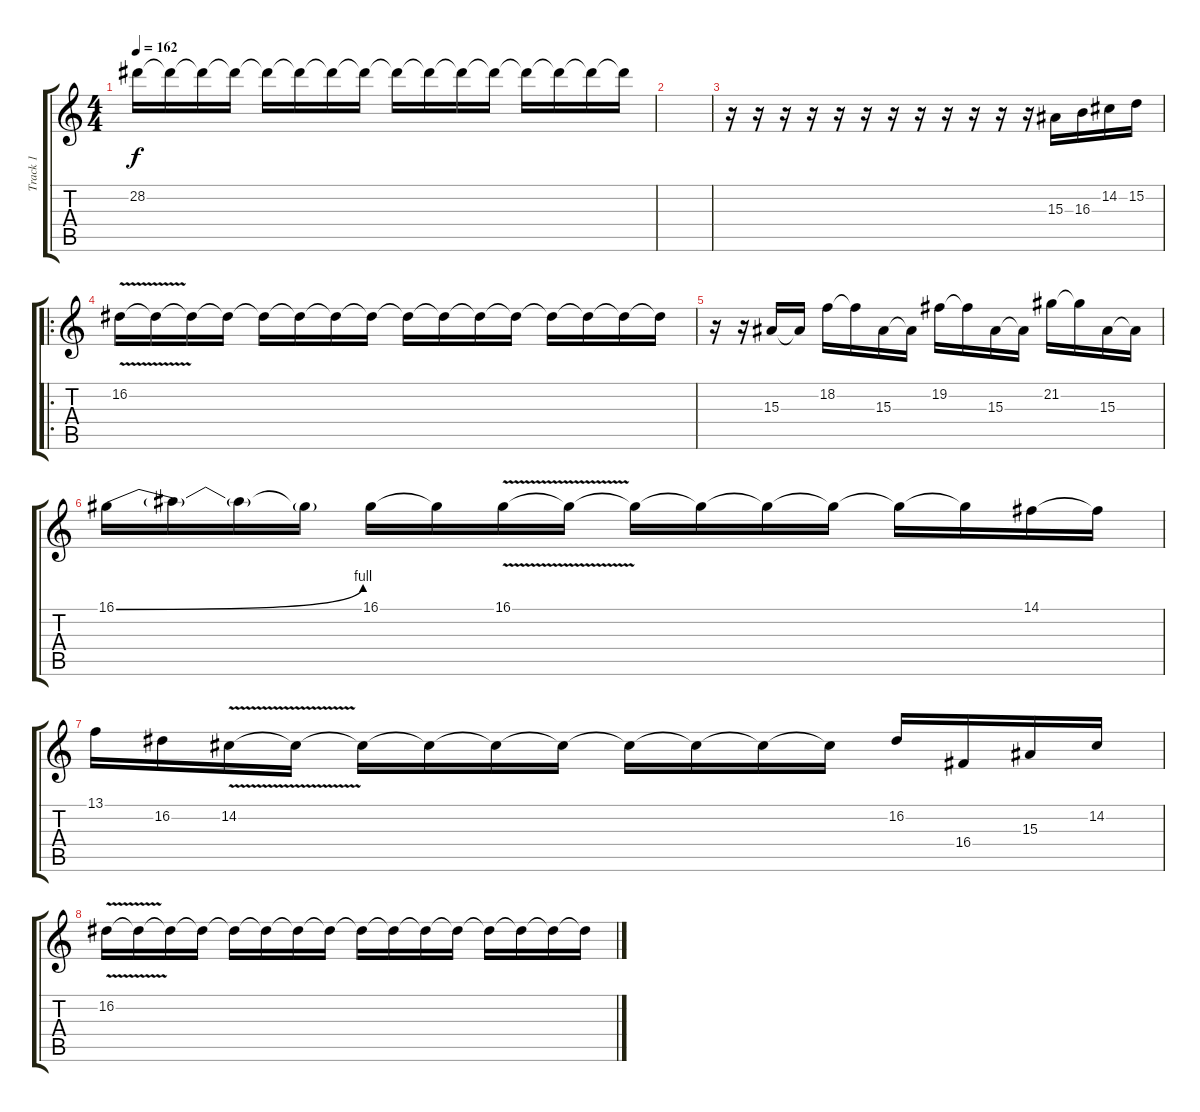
\track ("Track 1" "Track 1") {instrument lead5charang}
\staff {score tabs}
\tuning (E4 B3 G3 D3 A2 E2) {hide}
\ts (4 4)
\tempo 162
\clef g2
\ks c
28.2{t}.16{dy f} 28.2{t}.16 28.2{t}.16 28.2{t}.16 28.2{t}.16 28.2{t}.16 28.2{t}.16 28.2{t}.16 28.2{t}.16 28.2{t}.16 28.2{t}.16 28.2{t}.16 28.2{t}.16 28.2{t}.16 28.2{t}.16 28.2{t}.16 |
|
r.16 r.16 r.16 r.16 r.16 r.16 r.16 r.16 r.16 r.16 r.16 r.16 15.3.16 16.3.16 14.2.16 15.2.16 |
\ro
16.2{v}.16 16.2{t}.16 16.2{t}.16 16.2{t}.16 16.2{t}.16 16.2{t}.16 16.2{t}.16 16.2{t}.16 16.2{t}.16 16.2{t}.16 16.2{t}.16 16.2{t}.16 16.2{t}.16 16.2{t}.16 16.2{t}.16 16.2{t}.16 |
r.16 r.16 15.3.16 15.3{t}.16 18.2.16 18.2{t}.16 15.3.16 15.3{t}.16 19.2.16 19.2{t}.16 15.3.16 15.3{t}.16 21.2.16 21.2{t}.16 15.3.16 15.3{t}.16 |
16.1{be (bend 0 0 60 4)}.16 16.1{t}.16 16.1{t}.16 16.1{t}.16 16.1.16 16.1{t}.16 16.1{v}.16 16.1{t}.16 16.1{t}.16 16.1{t}.16 16.1{t}.16 16.1{t}.16 16.1{t}.16 16.1{t}.16 14.1.16 14.1{t}.16 |
13.1.16 16.2.16 14.2{v}.16 14.2{t}.16 14.2{t}.16 14.2{t}.16 14.2{t}.16 14.2{t}.16 14.2{t}.16 14.2{t}.16 14.2{t}.16 14.2{t}.16 16.2.16 16.4.16 15.3.16 14.2.16 |
16.2{v}.16 16.2{t}.16 16.2{t}.16 16.2{t}.16 16.2{t}.16 16.2{t}.16 16.2{t}.16 16.2{t}.16 16.2{t}.16 16.2{t}.16 16.2{t}.16 16.2{t}.16 16.2{t}.16 16.2{t}.16 16.2{t}.16 16.2{t}.16
